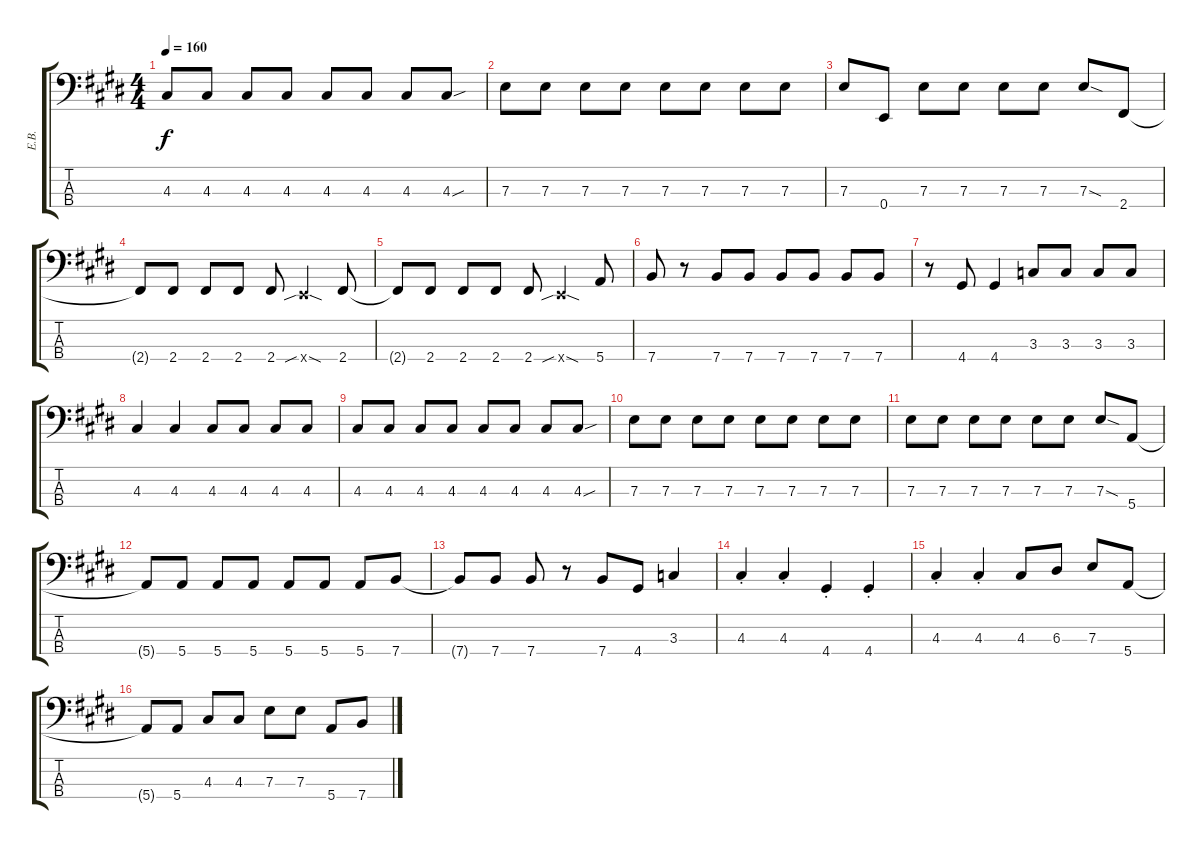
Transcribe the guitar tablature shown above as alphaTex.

\track ("E.B." "E.B.") {instrument electricbassfinger}
\staff {score tabs}
\tuning (G2 D2 A1 E1) {hide}
\ts (4 4)
\tempo 160
\clef f4
\ks e
4.3.8{dy f} 4.3.8 4.3.8 4.3.8 4.3.8 4.3.8 4.3.8 4.3{sou}.8 |
7.3.8 7.3.8 7.3.8 7.3.8 7.3.8 7.3.8 7.3.8 7.3.8 |
7.3.8 0.4.8 7.3.8 7.3.8 7.3.8 7.3.8 7.3{sod}.8 2.4.8 |
2.4{t}.8 2.4.8 2.4.8 2.4.8 2.4.8 0.4{sib sod x}.4 2.4.8 |
2.4{t}.8 2.4.8 2.4.8 2.4.8 2.4.8 0.4{sib sod x}.4 5.4.8 |
7.4.8 r.8 7.4.8 7.4.8 7.4.8 7.4.8 7.4.8 7.4.8 |
r.8 4.4.8 4.4.4 3.3.8 3.3.8 3.3.8 3.3.8 |
4.3.4 4.3.4 4.3.8 4.3.8 4.3.8 4.3.8 |
4.3.8 4.3.8 4.3.8 4.3.8 4.3.8 4.3.8 4.3.8 4.3{sou}.8 |
7.3.8 7.3.8 7.3.8 7.3.8 7.3.8 7.3.8 7.3.8 7.3.8 |
7.3.8 7.3.8 7.3.8 7.3.8 7.3.8 7.3.8 7.3{sod}.8 5.4.8 |
5.4{t}.8 5.4.8 5.4.8 5.4.8 5.4.8 5.4.8 5.4.8 7.4.8 |
7.4{t}.8 7.4.8 7.4.8 r.8 7.4.8 4.4.8 3.3.4 |
4.3{st}.4 4.3{st}.4 4.4{st}.4 4.4{st}.4 |
4.3{st}.4 4.3{st}.4 4.3.8 6.3.8 7.3.8 5.4.8 |
5.4{t}.8 5.4.8 4.3.8 4.3.8 7.3.8 7.3.8 5.4.8 7.4.8
